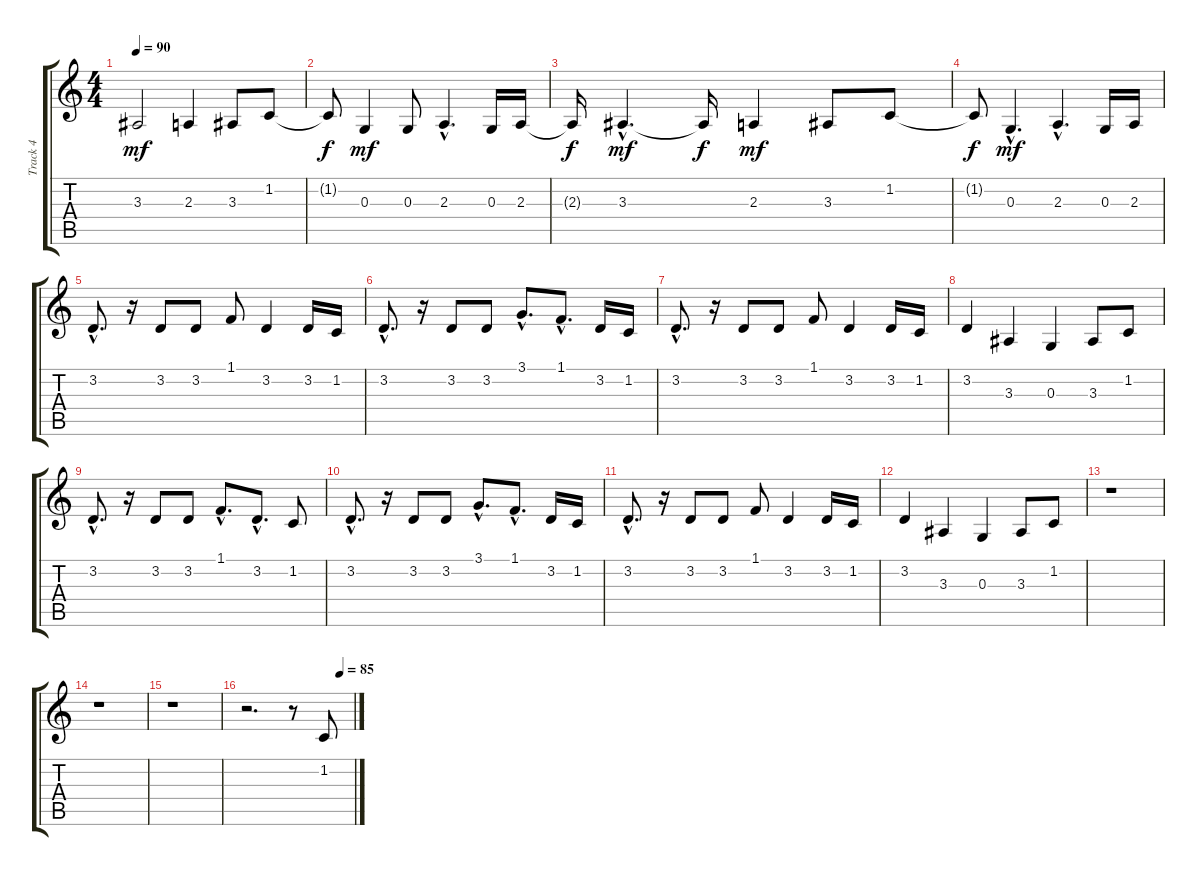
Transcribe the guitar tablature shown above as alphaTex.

\track ("Track 4" "Track 4") {instrument oboe}
\staff {score tabs}
\tuning (E4 B3 G3 D3 A2 E2) {hide}
\ts (4 4)
\tempo 90
\clef g2
\ks c
3.3.2{dy mf} 2.3.4 3.3.8 1.2.8 |
1.2{t}.8{dy f} 0.3.4{dy mf} 0.3.8 2.3{hac}.4{d} 0.3.16 2.3.16 |
2.3{t}.16{dy f} 3.3{hac}.4{d dy mf} 3.3{t}.16{dy f} 2.3.4{dy mf} 3.3.8 1.2.8 |
1.2{t}.8{dy f} 0.3{hac}.4{d dy mf} 2.3{hac}.4{d} 0.3.16 2.3.16 |
3.2{hac}.8{d} r.16 3.2.8 3.2.8 1.1.8 3.2.4 3.2.16 1.2.16 |
3.2{hac}.8{d} r.16 3.2.8 3.2.8 3.1{hac}.8{d} 1.1{hac}.8{d} 3.2.16 1.2.16 |
3.2{hac}.8{d} r.16 3.2.8 3.2.8 1.1.8 3.2.4 3.2.16 1.2.16 |
3.2.4 3.3.4 0.3.4 3.3.8 1.2.8 |
3.2{hac}.8{d} r.16 3.2.8 3.2.8 1.1{hac}.8{d} 3.2{hac}.8{d} 1.2.8 |
3.2{hac}.8{d} r.16 3.2.8 3.2.8 3.1{hac}.8{d} 1.1{hac}.8{d} 3.2.16 1.2.16 |
3.2{hac}.8{d} r.16 3.2.8 3.2.8 1.1.8 3.2.4 3.2.16 1.2.16 |
3.2.4 3.3.4 0.3.4 3.3.8 1.2.8 |
r.1 |
r.1 |
r.1 |
\tempo (85 0.875)
r.2{d} r.8 1.2.8
